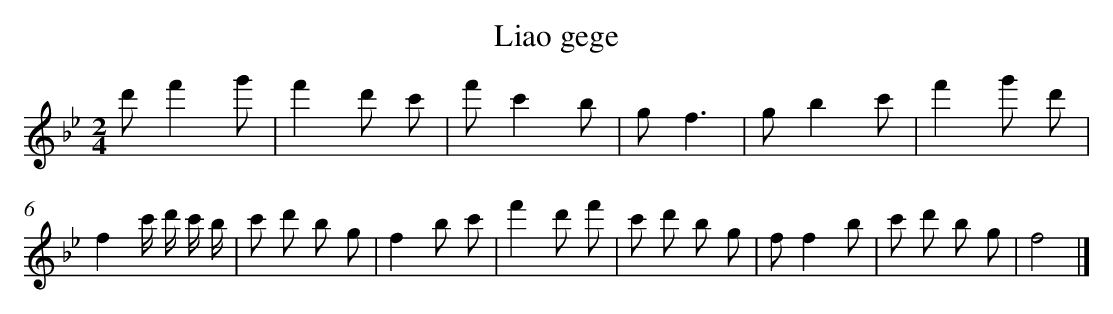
X:1
T: Liao gege
L: 1/8
M: 2/4
K: Bb
d'f'2g' [I:setbarnb 1]|
f'2d' c' |
f'c'2b |
gf3 |
gb2c' |
f'2g' d' |
f2c'/ d'/ c'/ b/ |
c' d' b g |
f2b c' |
f'2d' f' |
c' d' b g |
ff2b |
c' d' b g |
f4 |]
